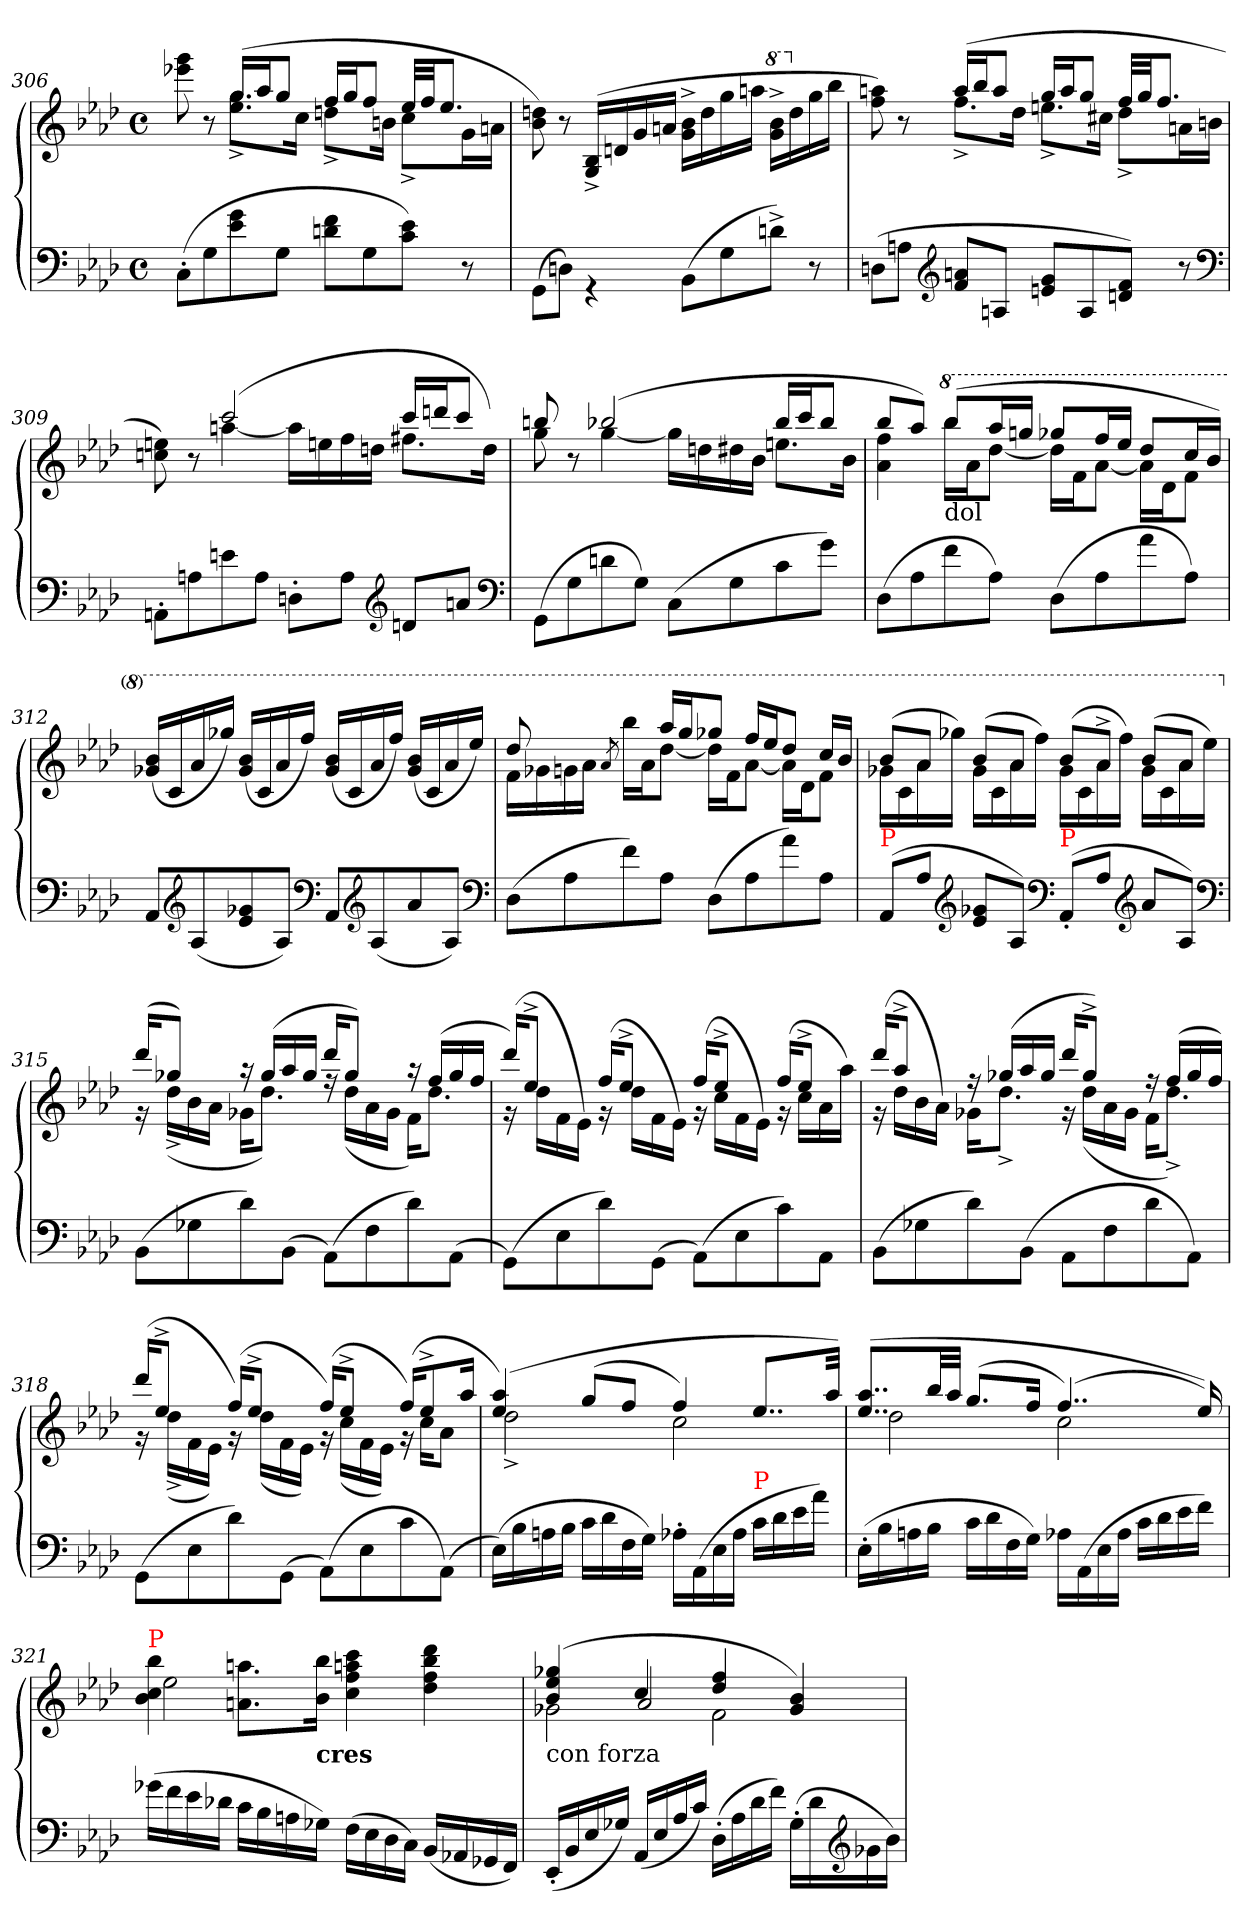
**kern	**kern	**dynam
*part1	*part1	*part1
*staff2	*staff1	*staff1/2
*clefF4	*clefG2	*
*k[b-e-a-d-]	*k[b-e-a-d-]	*
*f:	*f:	*
*M4/4	*M4/4	*
*met(c)	*met(c)	*
=306	=306	=306
*	*^	*
(>8C'>L	8ggg 8eee-X	4ryy	.
8G	8r	.	.
8g 8e-	(>16ggLL	8.gg^< 8.ee-^<L	.
.	16aa-J	.	.
8GJ	8ggJ	.	.
.	.	16ccJk	.
!	!	!LO:N:vis=8	!
8f 8dnL	16ffLL	8.ddn^<L	.
.	16ggJ	.	.
8G	8ffJ	.	.
.	.	16bnJk	.
8e- 8cJ)	32ee-LLL	8cc^<L	.
.	32ffJJ	.	.
.	8.ee-J	.	.
8r	.	16gL	.
.	.	16anJJ	.
*	*v	*v	*
=307	=307	=307
(>8GG\L	8ddn 8b-)	.
8Dn\J)	8r	.
4rGG	(>16B-^>/ 16G^>/LL	.
.	16d	.
.	16g	.
.	16anJJ	.
(>8BB-L	16b-^> 16g^>LL	.
.	16dd	.
8G	16gg	.
.	16aanJJ	.
*	*8va	*
8d^<J)	16bb-^> 16gg^>LL	.
*	*X8va	*
.	16dd	.
8r	16gg	.
.	16bb-JJ	.
=308	=308	=308
*	*^	*
(>8DnL	8aan 8ff)	4ryy	.
8AnJ	8r	.	.
*clefG2	*	*	*
8an 8fL	(>16aaLL	8.ff^<L	.
.	16bb-J	.	.
8AnJ	8aaJ	.	.
.	.	16dd-Jk	.
8g 8enL	16ggLL	8.een^<L	.
.	16aaJ	.	.
8A	8ggJ	.	.
.	.	16cc#XJk	.
8f 8dnJ)	32ffLLL	8dd-^<L	.
.	32ggJJ	.	.
.	8.ffJ	.	.
8r	.	16aL	.
.	.	16bnJJ	.
*clefF4	*	*	*
=309	=309	=309	=309
8AAn'>L	8een 8ccn)	4ryy	.
8A	8r	.	.
8en	(>2ccc	[4aan	.
8AJ	.	.	.
8Dn'>L	.	16aaLL]	.
.	.	16een	.
8AJ	.	16ff	.
.	.	16ddnJJ	.
*clefG2	*	*	*
8dnL	16cccLL	8.ff#XL	.
.	16dddJ	.	.
8anJ	8cccJ	.	.
.	.	16ddJk)	.
*clefF4	*	*	*
=310	=310	=310	=310
(>8GGL	8bbn	8gg	.
8G	8r	8ryy	.
8dn	(>2bb-X	[4gg	.
8GJ)	.	.	.
(>8CL	.	16ggLL]	.
.	.	16ddn	.
8G	.	16dd#X	.
.	.	16b-JJ	.
8c	16bb-LL	8.eenL	.
.	16cccJ	.	.
8gJ)	8bb-J	.	.
.	.	16b-Jk	.
=311	=311	=311	=311
(>8D-L	8bb-L	4ff 4a-	.
8A-	8aa-J)	.	.
*	*8va	*	*
!	!LO:TX:b:t=dol	!	!
8f	(>8bbb-L	16bbb-LL	.
.	.	16aa-J	.
8A-J)	16aaa-L	[8ddd-J	.
.	16gggnJJ	.	.
(>8D-L	8ggg-XL	16ddd-LL]	.
.	.	16ffJ	.
8A-	16fffL	[8aa-J	.
.	16eee-JJ	.	.
8a-	8ddd-L	16aa-LL]	.
.	.	16dd-J	.
8A-J)	16cccL	8ffJ	.
.	16bb-JJ)	.	.
*	*v	*v	*
=312	=312	=312
8AA-L	(<16bb- 16gg-XLL	.
.	16cc	.
*clefG2	*	*
(<8A-	16aa-	.
.	16ggg-XJJ)	.
8g-X 8e-	(<16bb- 16gg-LL	.
.	16cc	.
8A-J)	16aa-	.
.	16fffJJ)	.
*clefF4	*	*
8AA-L	(<16bb- 16gg-LL	.
.	16cc	.
*clefG2	*	*
(<8A-	16aa-	.
.	16fffJJ)	.
8a-	(<16bb- 16gg-LL	.
.	16cc	.
8A-J)	16aa-	.
.	16eee-JJ)	.
*clefF4	*	*
=313	=313	=313
*	*^	*
(>8D-L	8ddd-	16ffLL	.
.	.	16gg-X	.
8A-	8ryy	16ggn	.
.	.	16aa-JJ	.
.	.	8qaa-/	.
8f)	8ryy	16bbb-LL	.
.	.	16aa-J	.
8A-J	16aaa-LL	[8ddd-J	.
.	16gggJ	.	.
(>8D-L	8ggg-XJ	16ddd-LL]	.
.	.	16ffJ	.
8A-	16fffLL	[8aa-J	.
.	16eee-J	.	.
8a-)	8ddd-J	16aa-LL]	.
.	.	16dd-J	.
8A-J	16cccLL	8ffJ	.
.	16bb-JJ	.	.
=314	=314	=314	=314
!LO:TX:a:color=red:t=P	!	!	!
(<8AA-/L	(>8bb-L	16gg-XLL	.
.	.	16cc	.
8A-\J	8aa-J	16aa-	.
.	.	16ggg-XJJ)	.
*clefG2	*	*	*
8g-X 8e-L	(>8bb-L	16gg-LL	.
.	.	16cc	.
8A-J)	8aa-J	16aa-	.
.	.	16fffJJ)	.
*clefF4	*	*	*
!LO:TX:a:color=red:t=P	!	!	!
(<8AA-'</L	(>8bb-L	16gg-LL	.
.	.	16cc	.
8A-\J	8aa-^<J	16aa-	.
.	.	16fffJJ)	.
*clefG2	*	*	*
8a-L	(>8bb-L	16gg-LL	.
.	.	16cc	.
8A-J)	8aa-J	16aa-	.
.	.	16eee-JJ)	.
*clefF4	*	*	*
=315	=315	=315	=315
*	*X8va	*	*
(>8BB-L	(>16ddd-KL	16rg	.
.	8gg-XJ)	(>16dd-^<LL	.
8G-X	.	16b-	.
.	16ryy	16a-JJ	.
8d-)	16raa	16g-XKL	.
.	(>16gg-LL	8.dd-J)	.
(>8BB-J	16aa-	.	.
.	16gg-JJ	.	.
(>8AA-L)	16ddd-KL	16rff	.
.	8gg-J)	(>16dd-LL	.
8F	.	16a-	.
.	16ryy	16g-JJ	.
8d-)	16raa	16fKL)	.
.	(>16ffLL	8.dd-J	.
(>8AA-J	16gg-	.	.
.	16ffJJ	.	.
=316	=316	=316	=316
(>8GGL)	(>16ddd-KL)	16rg	.
.	8ee-^>J	16dd-LL	.
8E-	.	16f	.
.	16ryy	16e-JJ)	.
8d-)	(>16ffKL	16rg	.
.	8ee-^>J	16dd-LL	.
(>8GGJ	.	16f	.
.	16ryy	16e-JJ)	.
(>8AA-L)	(>16ffKL	16rg	.
.	8ee-^>J	16ccLL	.
8E-	.	16f	.
.	16ryy	16e-JJ)	.
8c)	(>16ffKL	16rg	.
.	8ee-^>J	16ccLL	.
8AA-J	.	16a-	.
.	16ryy	16aa-JJ)	.
=317	=317	=317	=317
(>8BB-L	(>16ddd-KL	16r	.
.	8aa-^>J	16dd-LL	.
8G-X	.	16b-	.
.	16ryy	16a-JJ)	.
8d-)	16rff	16g-XKL	.
.	(>16gg-XLL	8.dd-^<J	.
(>8BB-J	16aa-	.	.
.	16gg-JJ	.	.
8AA-L	16ddd-KL	16r	.
.	8gg-^>J)	(>16dd-LL	.
8F	.	16a-	.
.	16ryy	16g-JJ	.
8d-	16rff	16fKL	.
.	(>16ffLL	8.dd-^<J)	.
8AA-J)	16gg-	.	.
.	16ffJJ)	.	.
=318	=318	=318	=318
(>8GGL	(>16ddd-KL	16rg	.
.	8ee-^>J	(>16dd-^<LL	.
8E-	.	16f	.
.	16ryy	16e-JJ)	.
8d-)	(>16ffKL)	16rg	.
.	8ee-^>J	(>16dd-LL	.
(>8GGJ	.	16f	.
.	16ryy	16e-JJ)	.
(>8AA-L)	(>16ffKL)	16rg	.
.	8ee-^>J	(>16ccLL	.
8E-	.	16f	.
.	16ryy	16e-JJ)	.
8c	(>16ffKL)	16rg	.
.	8ee-^>	16ccKL	.
(<8AA-J)	.	8a-J	.
.	16aa-Jk	.	.
=319	=319	=319	=319
(>16E-LL)	(>4aa- 4ee-)	2dd-^<	.
16B-	.	.	.
16An	.	.	.
16B-JJ	.	.	.
16cLL	(>8ggL	.	.
16d-	.	.	.
16F	8ffJ	.	.
16GJJ)	.	.	.
16A-X'>LL	4ff)	2cc	.
(>16AA-	.	.	.
16E-	.	.	.
16A-JJ	.	.	.
!LO:TX:a:color=red:t=P	!	!	!
16c\LL	8..ee-L	.	.
16d-\	.	.	.
16e-\	.	.	.
16a-\JJ)	.	.	.
.	32aa-Jkk)	.	.
=320	=320	=320	=320
!	!LO:N:vis=8..	!	!
(>16E-'>LL	(>8.aa- 8.ee-L	2dd-\	.
16B-	.	.	.
16An	.	.	.
16B-JJ	32bb-LL	.	.
.	32aa-JJJ	.	.
16cLL	(>8.ggL	.	.
16d-	.	.	.
16F	.	.	.
16GJJ)	16ffJk	.	.
16A-XLL	(>4..ff)	2cc\	.
(>16AA-	.	.	.
16E-	.	.	.
16A-JJ	.	.	.
16cLL	.	.	.
16d-	.	.	.
16e-	.	.	.
16fJJ)	16ee-))	.	.
=321	=321	=321	=321
!	!LO:TX:a:color=red:t=P	!	!
!	!	!	!LO:DY:rj
(>16g-XLL	4bb-\ 4cc\ 4b-\	2ee-	fz fz
16f	.	.	.
16e-	.	.	.
16d-XJJ	.	.	.
16cLL	8.aan\ 8.an\L	.	.
16B-	.	.	.
16An	.	.	.
!	!LO:TX:c:B:t=cres	!	!
16G-XJJ)	16bb-\ 16b-\Jk	.	.
(>16FLL	4ccc\ 4aan\ 4ff\ 4cc\	2ryy	.
16E-	.	.	.
16D-	.	.	.
16CJJ)	.	.	.
(<16BB-LL	4ddd-\ 4bb-\ 4ff\ 4dd-\	.	.
16AA-X	.	.	.
16GG-	.	.	.
16FFJJ)	.	.	.
=322	=322	=322	=322
*	*	*^	*
!	!LO:TX:b:t=con forza	!	!	!
(<16EE-'<LL	(>4gg-X 4ee- 4b-	2g-X	4ryy	.
16BB-	.	.	.	.
16E-	.	.	.	.
16G-XJJ)	.	.	.	.
(<16AA-/LL	4cc	.	2a-	.
16E-/	.	.	.	.
16A-/	.	.	.	.
16c/JJ)	.	.	.	.
(>16D-'>LL	4ff 4dd-	2f	.	.
16A-	.	.	.	.
16d-	.	.	.	.
16fJJ)	.	.	.	.
(>16G-'>LL	4b- 4g-)	.	4ryy	.
16d-	.	.	.	.
*clefG2	*	*	*	*
16g-X	.	.	.	.
16b-JJ)	.	.	.	.
*	*v	*v	*v	*
=	=	=
*-	*-	*-
